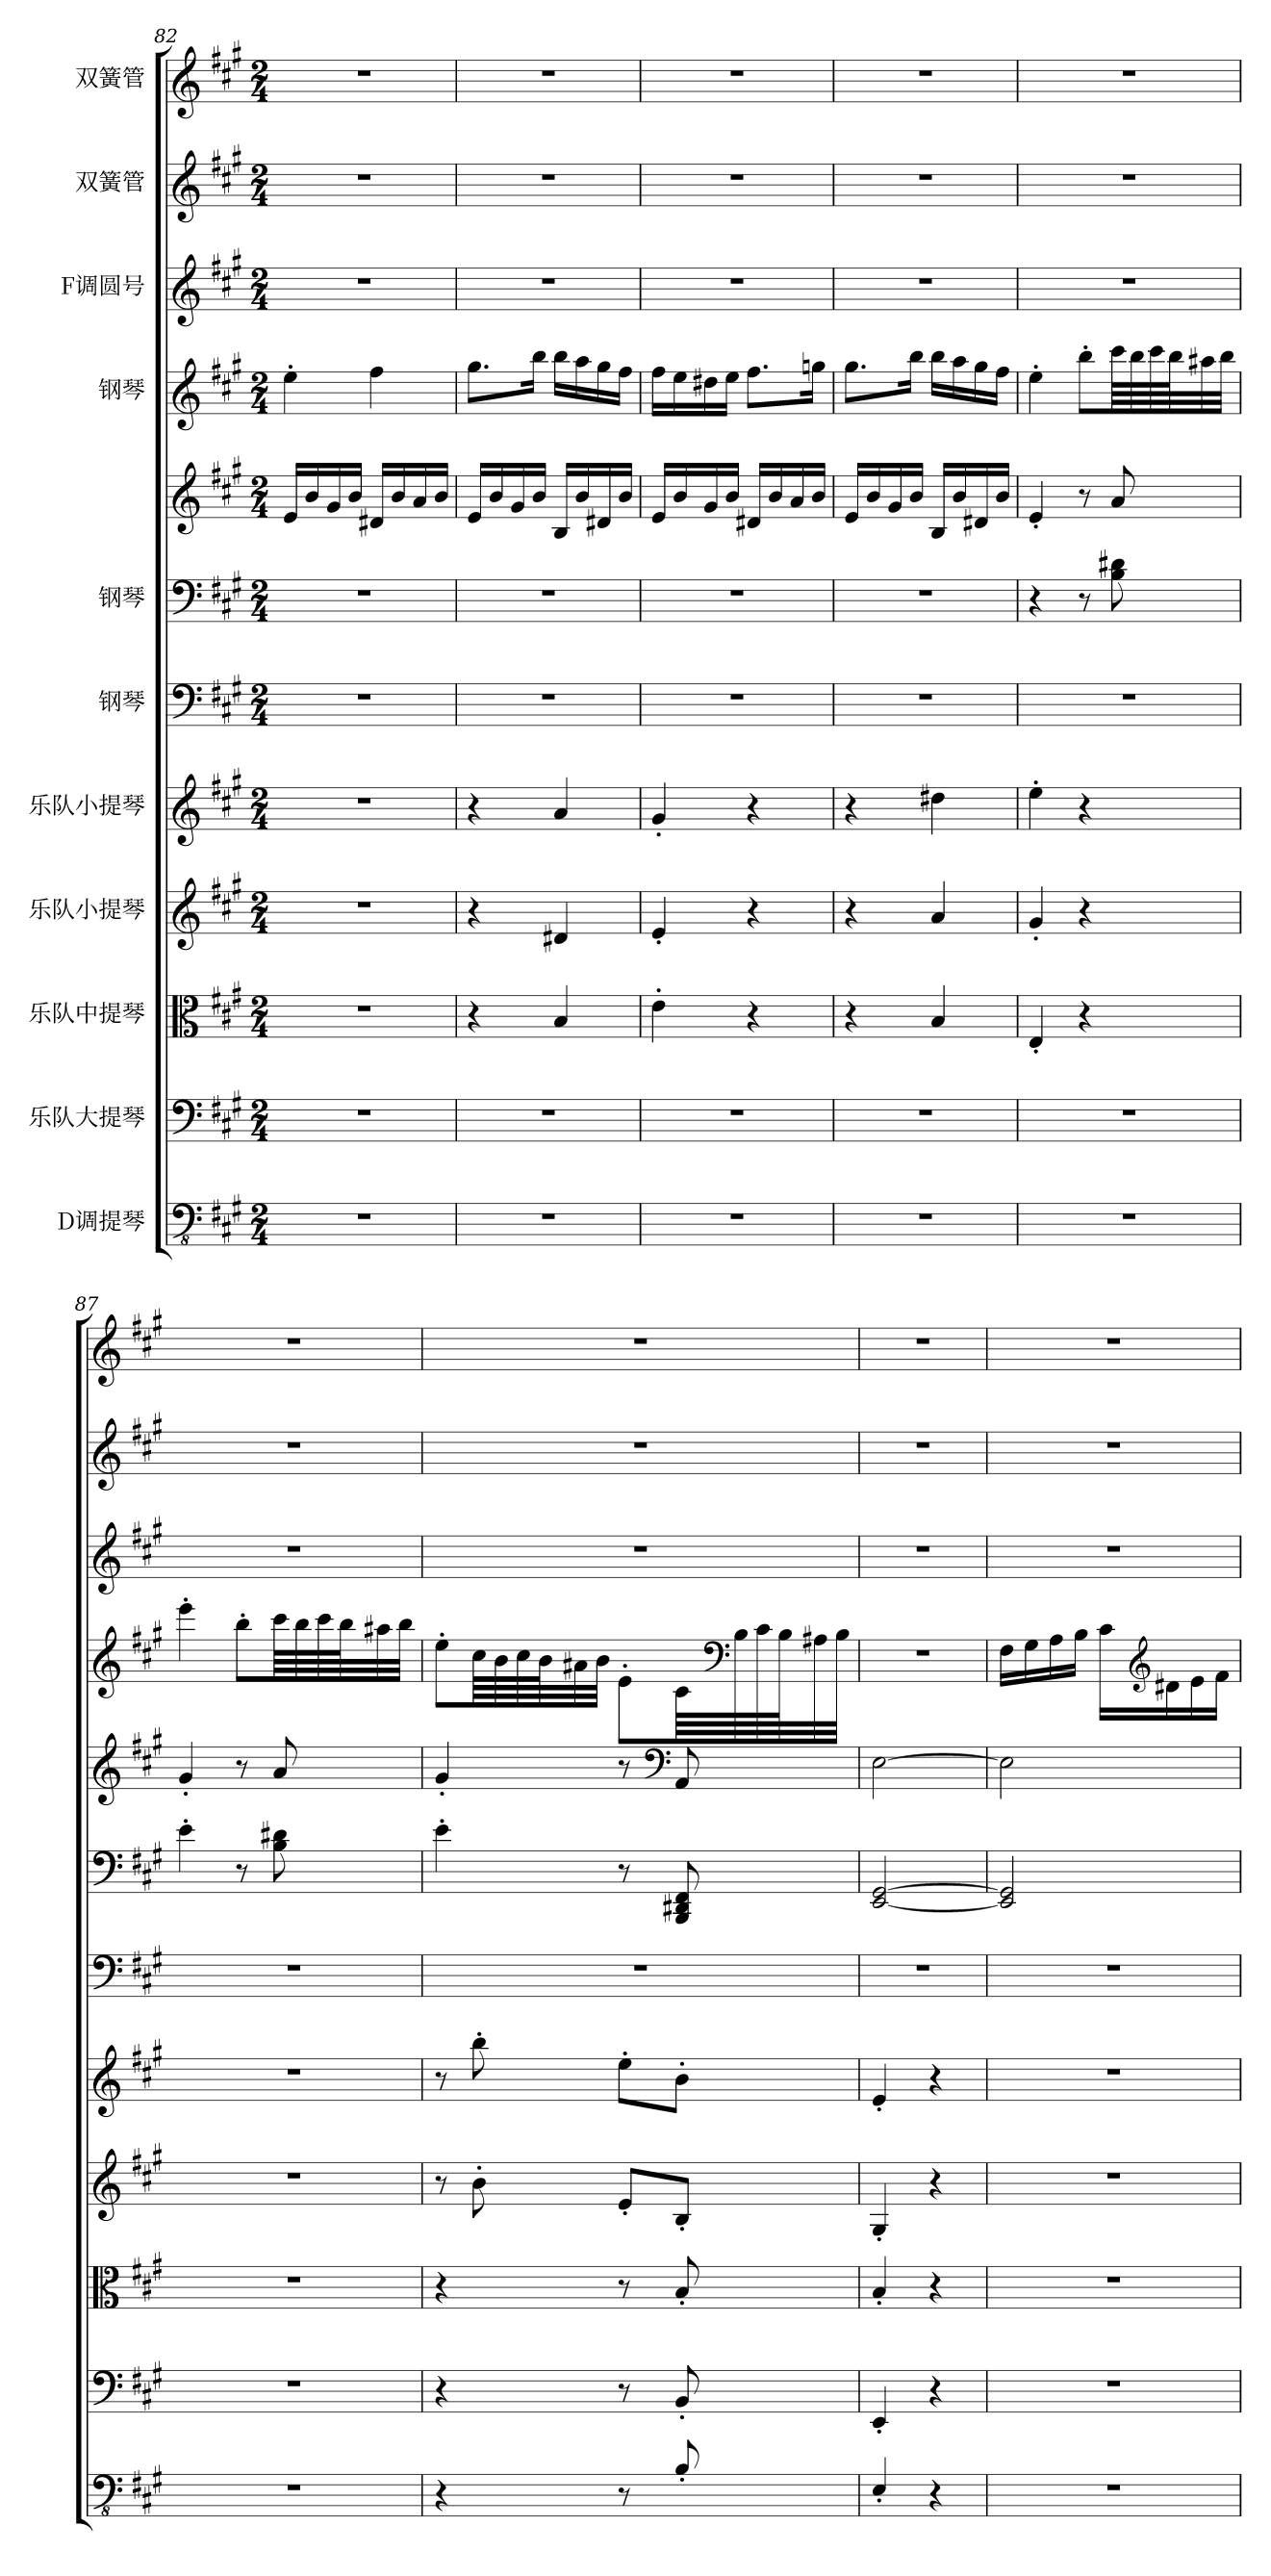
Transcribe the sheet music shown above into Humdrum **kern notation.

**kern	**kern	**kern	**kern	**kern	**kern	**kern	**kern	**kern	**kern	**kern	**kern
*part11	*part10	*part9	*part8	*part7	*part6	*part5	*part5	*part4	*part3	*part2	*part1
*staff12	*staff11	*staff10	*staff9	*staff8	*staff7	*staff6	*staff5	*staff4	*staff3	*staff2	*staff1
*I"D调提琴	*I"乐队大提琴	*I"乐队中提琴	*I"乐队小提琴	*I"乐队小提琴	*I"钢琴	*I"钢琴	*	*I"钢琴	*I"F调圆号	*I"双簧管	*I"双簧管
*clefFv4	*clefF4	*clefC3	*clefG2	*clefG2	*clefF4	*clefF4	*clefG2	*clefG2	*clefG2	*clefG2	*clefG2
*ITrd7c12	*	*	*	*	*	*	*	*	*ITrd4c7	*	*
*k[f#c#g#]	*k[f#c#g#]	*k[f#c#g#]	*k[f#c#g#]	*k[f#c#g#]	*k[f#c#g#]	*k[f#c#g#]	*k[f#c#g#]	*k[f#c#g#]	*k[f#c#]	*k[f#c#g#]	*k[f#c#g#]
*M2/4	*M2/4	*M2/4	*M2/4	*M2/4	*M2/4	*M2/4	*M2/4	*M2/4	*M2/4	*M2/4	*M2/4
*MM84	*MM84	*MM84	*MM84	*MM84	*MM84	*MM84	*MM84	*MM84	*MM84	*MM84	*MM84
=82	=82	=82	=82	=82	=82	=82	=82	=82	=82	=82	=82
2r	2r	2r	2r	2r	2r	2r	16e/LL	4ee'\	2r	2r	2r
.	.	.	.	.	.	.	16b/	.	.	.	.
.	.	.	.	.	.	.	16g#/	.	.	.	.
.	.	.	.	.	.	.	16b/JJ	.	.	.	.
.	.	.	.	.	.	.	16d#X/LL	4ff#\	.	.	.
.	.	.	.	.	.	.	16b/	.	.	.	.
.	.	.	.	.	.	.	16a/	.	.	.	.
.	.	.	.	.	.	.	16b/JJ	.	.	.	.
=83	=83	=83	=83	=83	=83	=83	=83	=83	=83	=83	=83
2r	2r	4r	4r	4r	2r	2r	16e/LL	8.gg#\L	2r	2r	2r
.	.	.	.	.	.	.	16b/	.	.	.	.
.	.	.	.	.	.	.	16g#/	.	.	.	.
.	.	.	.	.	.	.	16b/JJ	16bb\Jk	.	.	.
.	.	4B/	4d#X/	4a/	.	.	16B/LL	16bb\LL	.	.	.
.	.	.	.	.	.	.	16b/	16aa\	.	.	.
.	.	.	.	.	.	.	16d#X/	16gg#\	.	.	.
.	.	.	.	.	.	.	16b/JJ	16ff#\JJ	.	.	.
=84	=84	=84	=84	=84	=84	=84	=84	=84	=84	=84	=84
2r	2r	4e'\	4e'/	4g#'/	2r	2r	16e/LL	16ff#\LL	2r	2r	2r
.	.	.	.	.	.	.	16b/	16ee\	.	.	.
.	.	.	.	.	.	.	16g#/	16dd#X\	.	.	.
.	.	.	.	.	.	.	16b/JJ	16ee\JJ	.	.	.
.	.	4r	4r	4r	.	.	16d#X/LL	8.ff#\L	.	.	.
.	.	.	.	.	.	.	16b/	.	.	.	.
.	.	.	.	.	.	.	16a/	.	.	.	.
.	.	.	.	.	.	.	16b/JJ	16ggn\Jk	.	.	.
!!LO:PB:g=z
=85	=85	=85	=85	=85	=85	=85	=85	=85	=85	=85	=85
2r	2r	4r	4r	4r	2r	2r	16e/LL	8.gg#\L	2r	2r	2r
.	.	.	.	.	.	.	16b/	.	.	.	.
.	.	.	.	.	.	.	16g#/	.	.	.	.
.	.	.	.	.	.	.	16b/JJ	16bb\Jk	.	.	.
.	.	4B/	4a/	4dd#X\	.	.	16B/LL	16bb\LL	.	.	.
.	.	.	.	.	.	.	16b/	16aa\	.	.	.
.	.	.	.	.	.	.	16d#X/	16gg#\	.	.	.
.	.	.	.	.	.	.	16b/JJ	16ff#\JJ	.	.	.
=86	=86	=86	=86	=86	=86	=86	=86	=86	=86	=86	=86
2r	2r	4E'/	4g#'/	4ee'\	2r	4r	4e'/	4ee'\	2r	2r	2r
.	.	4r	4r	4r	.	8r	8r	8bb'\L	.	.	.
.	.	.	.	.	.	8B\ 8d#X\	8a/	64ccc#\LLL	.	.	.
.	.	.	.	.	.	.	.	64bb\	.	.	.
.	.	.	.	.	.	.	.	64ccc#\	.	.	.
.	.	.	.	.	.	.	.	64bb\J	.	.	.
.	.	.	.	.	.	.	.	32aa#X\	.	.	.
.	.	.	.	.	.	.	.	32bb\JJJ	.	.	.
=87	=87	=87	=87	=87	=87	=87	=87	=87	=87	=87	=87
2r	2r	2r	2r	2r	2r	4e'\	4g#'/	4eee'\	2r	2r	2r
.	.	.	.	.	.	8r	8r	8bb'\L	.	.	.
.	.	.	.	.	.	8B\ 8d#X\	8a/	64ccc#\LLL	.	.	.
.	.	.	.	.	.	.	.	64bb\	.	.	.
.	.	.	.	.	.	.	.	64ccc#\	.	.	.
.	.	.	.	.	.	.	.	64bb\J	.	.	.
.	.	.	.	.	.	.	.	32aa#X\	.	.	.
.	.	.	.	.	.	.	.	32bb\JJJ	.	.	.
!!LO:PB:g=z
=88	=88	=88	=88	=88	=88	=88	=88	=88	=88	=88	=88
*	*	*	*	*	*	*	*	*	*	*	*MM80
4r	4r	4r	8r	8r	2r	4e'\	4g#'/	8ee'\L	2r	2r	2r
.	.	.	8b'\	8bb'\	.	.	.	64cc#\LLL	.	.	.
.	.	.	.	.	.	.	.	64b\	.	.	.
.	.	.	.	.	.	.	.	64cc#\	.	.	.
.	.	.	.	.	.	.	.	64b\J	.	.	.
.	.	.	.	.	.	.	.	32a#X\	.	.	.
.	.	.	.	.	.	.	.	32b\JJJ	.	.	.
8r	8r	8r	8e'/L	8ee'\L	.	8r	8r	8e'\L	.	.	.
*	*	*	*	*	*	*	*clefF4	*	*	*	*
8BBB'/	8BB'/	8B'/	8B'/J	8b'\J	.	8BBB/ 8DD#X/ 8FF#/	8AA/	64c#\LLL	.	.	.
*	*	*	*	*	*	*	*	*clefF4	*	*	*
.	.	.	.	.	.	.	.	64B\	.	.	.
.	.	.	.	.	.	.	.	64c#\	.	.	.
.	.	.	.	.	.	.	.	64B\J	.	.	.
.	.	.	.	.	.	.	.	32A#X\	.	.	.
.	.	.	.	.	.	.	.	32B\JJJ	.	.	.
=89	=89	=89	=89	=89	=89	=89	=89	=89	=89	=89	=89
*	*	*	*	*	*	*	*	*	*	*	*MM84
4EEE'/	4EE'/	4B'/	4G#'/	4e'/	2r	[2EE/ [2GG#/	[2E\	2r	2r	2r	2r
4r	4r	4r	4r	4r	.	.	.	.	.	.	.
=90	=90	=90	=90	=90	=90	=90	=90	=90	=90	=90	=90
*	*	*	*	*	*	*	*	*	*	*	*MM144
2r	2r	2r	2r	2r	2r	2EE/] 2GG#/]	2E\]	16F#\LL	2r	2r	2r
.	.	.	.	.	.	.	.	16G#\	.	.	.
.	.	.	.	.	.	.	.	16A\	.	.	.
.	.	.	.	.	.	.	.	16B\JJ	.	.	.
.	.	.	.	.	.	.	.	16c#\LL	.	.	.
*	*	*	*	*	*	*	*	*clefG2	*	*	*
.	.	.	.	.	.	.	.	16d#X\	.	.	.
.	.	.	.	.	.	.	.	16e\	.	.	.
.	.	.	.	.	.	.	.	16f#\JJ	.	.	.
=	=	=	=	=	=	=	=	=	=	=	=
*-	*-	*-	*-	*-	*-	*-	*-	*-	*-	*-	*-
